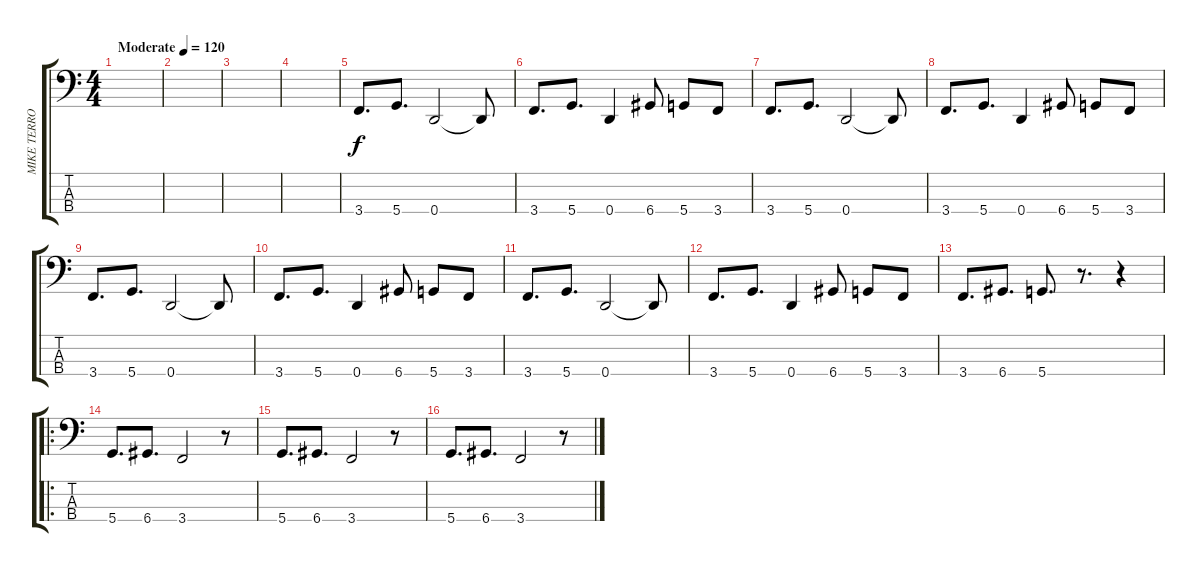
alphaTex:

\track ("MIKE TERROR" "MIKE TERRO") {instrument electricbasspick}
\staff {score tabs}
\tuning (F2 C2 G1 D1) {hide}
\ts (4 4)
\tempo (120 "Moderate")
\clef f4
\ks c
|
|
|
|
3.4.8{d} 5.4.8{d} 0.4.2 0.4{t}.8 |
3.4.8{d} 5.4.8{d} 0.4.4 6.4.8 5.4.8 3.4.8 |
3.4.8{d} 5.4.8{d} 0.4.2 0.4{t}.8 |
3.4.8{d} 5.4.8{d} 0.4.4 6.4.8 5.4.8 3.4.8 |
3.4.8{d} 5.4.8{d} 0.4.2 0.4{t}.8 |
3.4.8{d} 5.4.8{d} 0.4.4 6.4.8 5.4.8 3.4.8 |
3.4.8{d} 5.4.8{d} 0.4.2 0.4{t}.8 |
3.4.8{d} 5.4.8{d} 0.4.4 6.4.8 5.4.8 3.4.8 |
3.4.8{d} 6.4.8{d} 5.4.8{d} r.8{d} r.4 |
\ro
5.4.8{d} 6.4.8{d} 3.4.2 r.8 |
5.4.8{d} 6.4.8{d} 3.4.2 r.8 |
5.4.8{d} 6.4.8{d} 3.4.2 r.8
